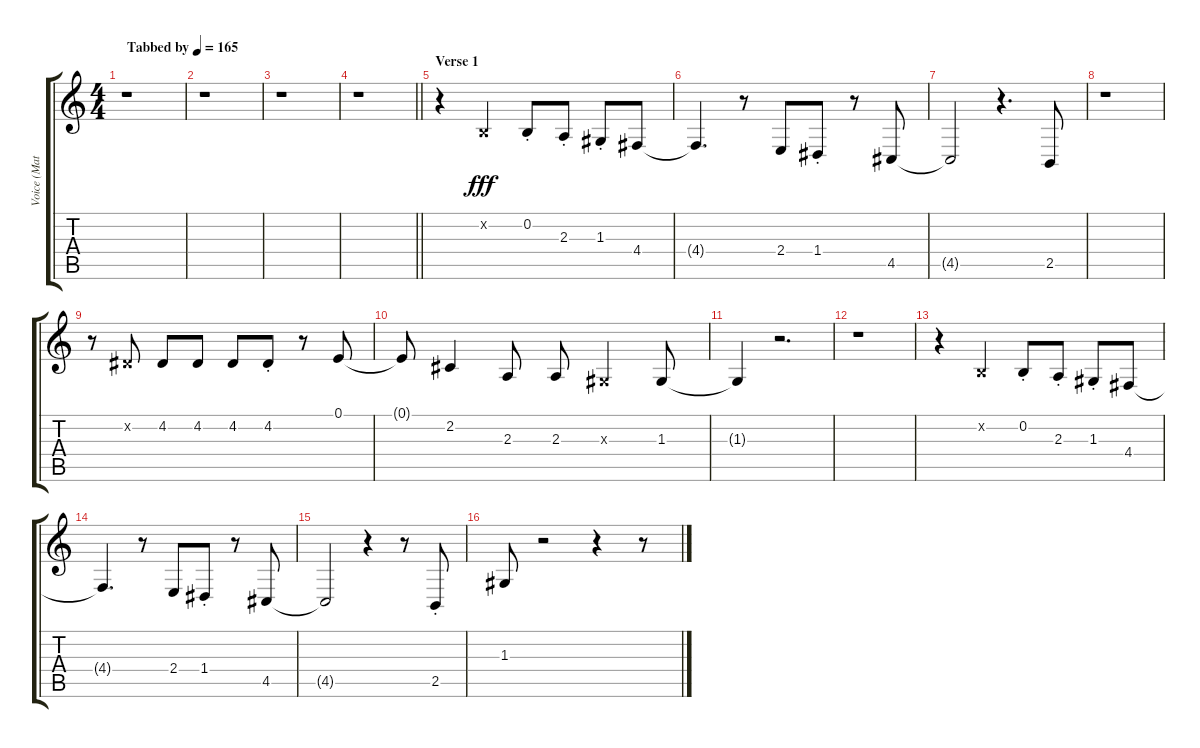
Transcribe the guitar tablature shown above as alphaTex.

\track ("Voice (Matthias)" "Voice (Mat") {instrument brightacousticpiano}
\staff {score tabs}
\tuning (E4 B3 G3 D3 A2 E2) {hide}
\ts (4 4)
\tempo (165 "Tabbed by")
\clef g2
\ks c
r.1{dy fff instrument brightacousticpiano} |
r.1 |
r.1 |
\barLineRight lightlight
r.1 |
\section ("" "Verse 1")
r.4 0.2{x}.4 0.2{st}.8 2.3{st}.8 1.3{st}.8 4.4.8 |
4.4{t}.4{d} r.8 2.4.8 1.4{st}.8 r.8 4.5.8 |
4.5{t}.2 r.4{d} 2.5.8 |
r.1 |
r.8 4.2{x}.8 4.2.8 4.2.8 4.2.8 4.2{st}.8 r.8 0.1.8 |
0.1{t}.8 2.2.4 2.3.8 2.3.8 1.3{x}.4 1.3.8 |
1.3{t}.4 r.2{d} |
r.1 |
r.4 0.2{x}.4 0.2{st}.8 2.3{st}.8 1.3{st}.8 4.4.8 |
4.4{t}.4{d} r.8 2.4.8 1.4{st}.8 r.8 4.5.8 |
4.5{t}.2 r.4 r.8 2.5{st}.8 |
1.3.8 r.2 r.4 r.8
